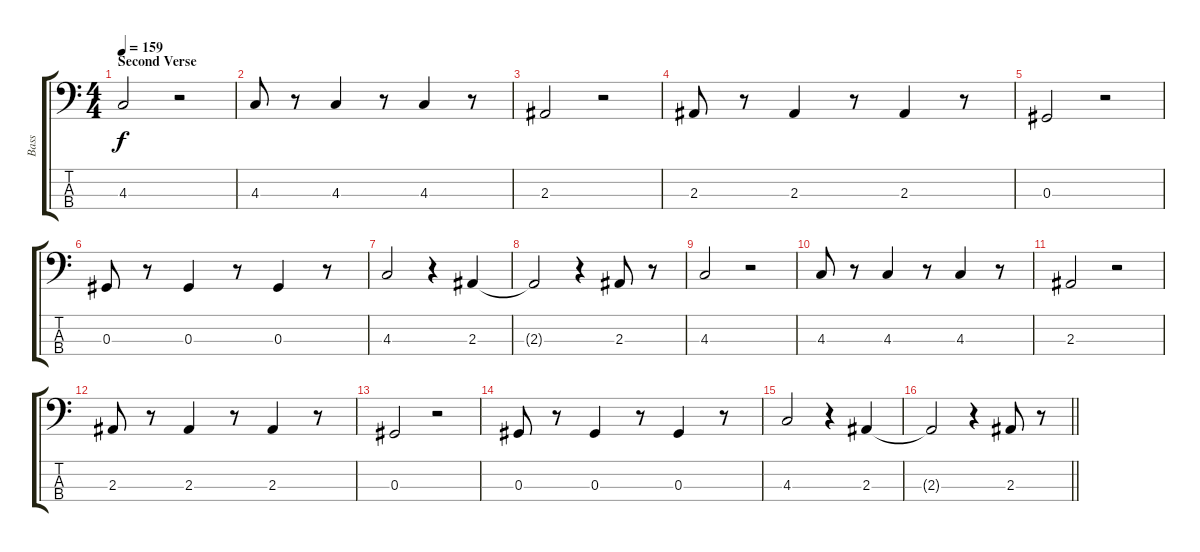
\track ("Bass" "Bass") {instrument electricbassfinger}
\staff {score tabs}
\tuning (Gb2 Db2 Ab1 Eb1) {hide}
\ts (4 4)
\section ("" "Second Verse")
\tempo 159
\clef f4
\ks c
4.3.2{dy f} r.2 |
4.3.8 r.8 4.3.4 r.8 4.3.4 r.8 |
2.3.2 r.2 |
2.3.8 r.8 2.3.4 r.8 2.3.4 r.8 |
0.3.2 r.2 |
0.3.8 r.8 0.3.4 r.8 0.3.4 r.8 |
4.3.2 r.4 2.3.4 |
2.3{t}.2 r.4 2.3.8 r.8 |
4.3.2 r.2 |
4.3.8 r.8 4.3.4 r.8 4.3.4 r.8 |
2.3.2 r.2 |
2.3.8 r.8 2.3.4 r.8 2.3.4 r.8 |
0.3.2 r.2 |
0.3.8 r.8 0.3.4 r.8 0.3.4 r.8 |
4.3.2 r.4 2.3.4 |
\barLineRight lightlight
2.3{t}.2 r.4 2.3.8 r.8
